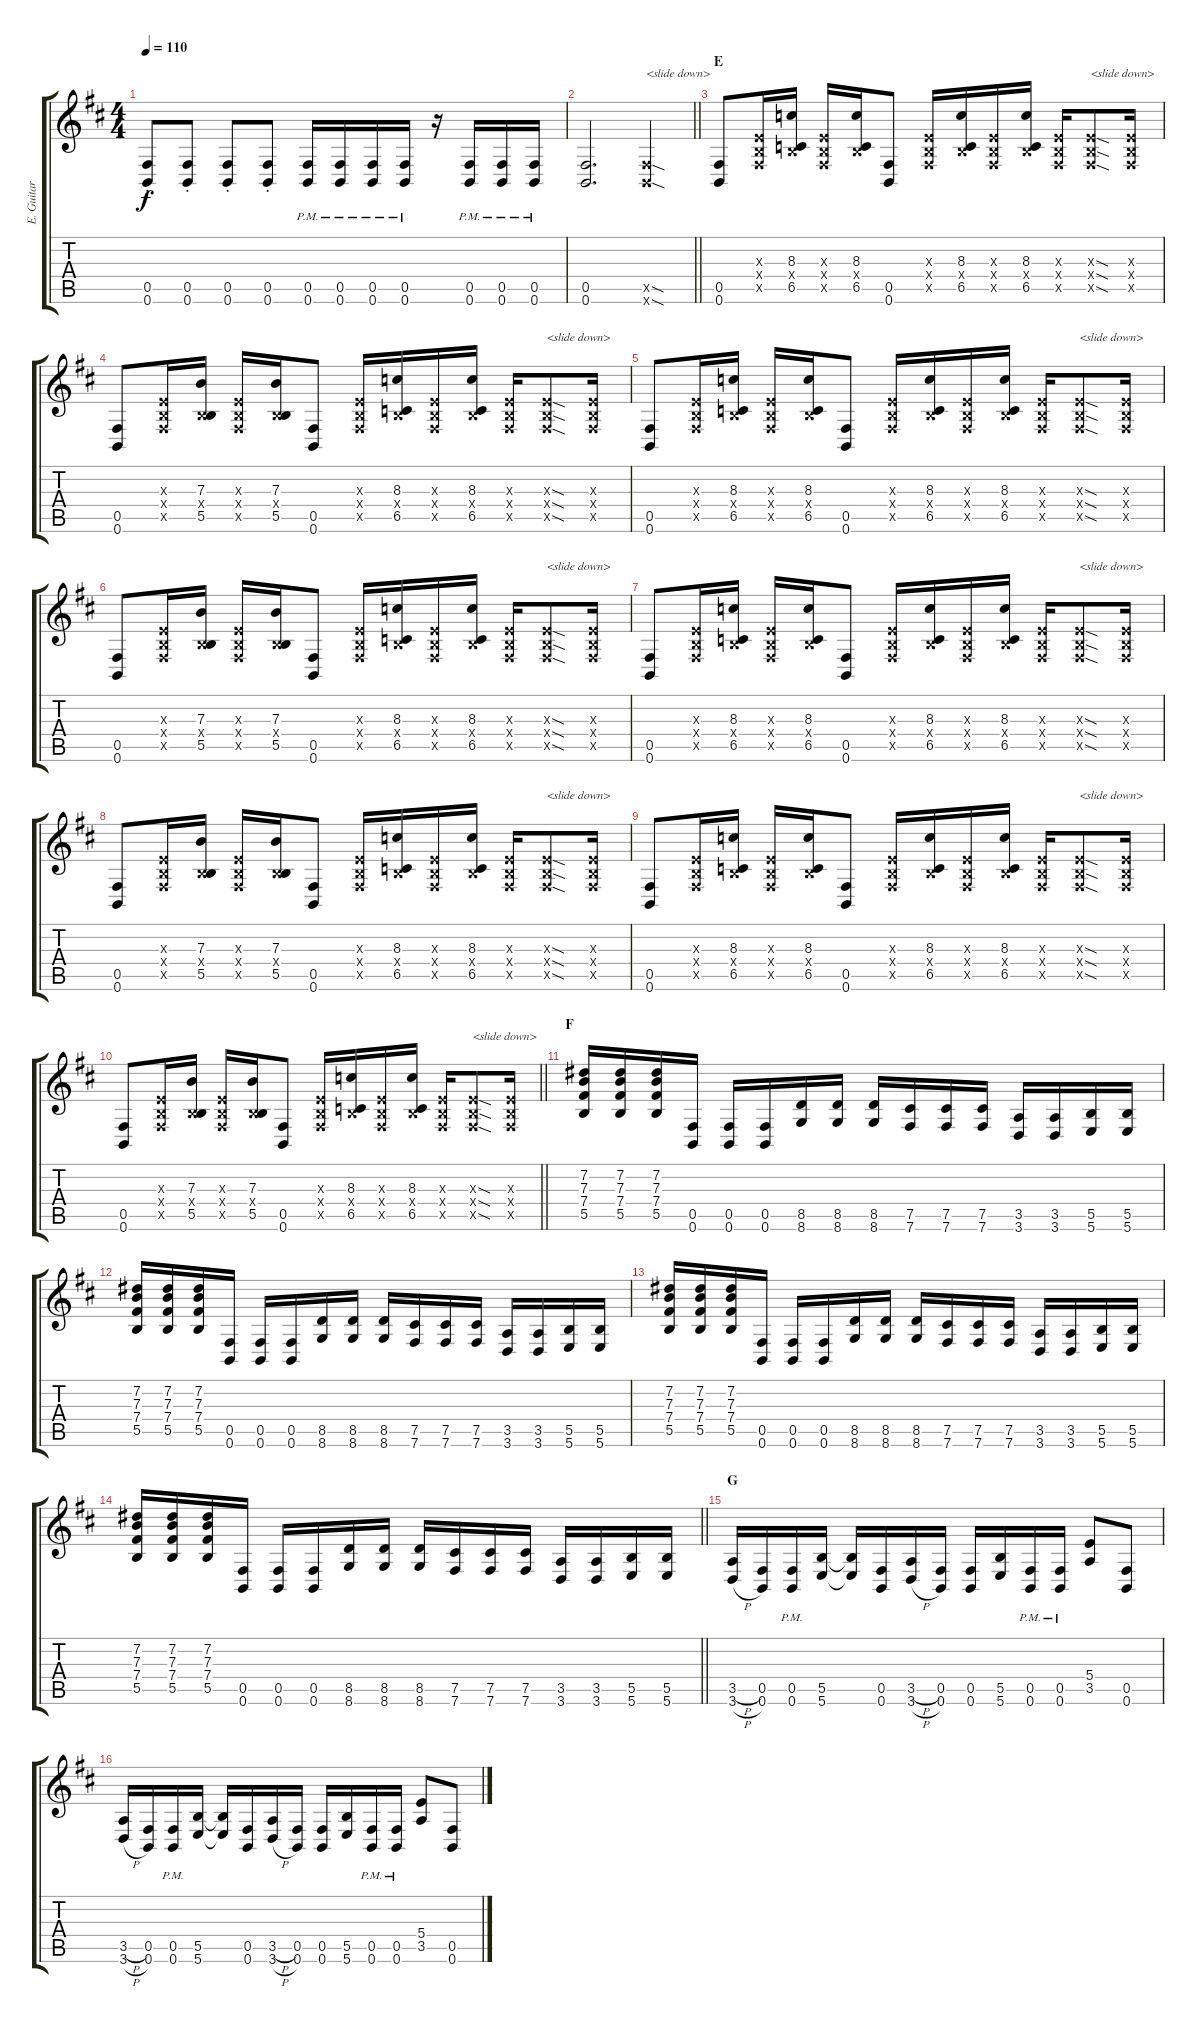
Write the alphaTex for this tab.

\track ("E. Guitar II" "E. Guitar ") {instrument overdrivenguitar}
\staff {score tabs}
\tuning (Db4 Ab3 E3 B2 Gb2 B1) {hide}
\ts (4 4)
\tempo 110
\clef g2
\ks d
(0.5{st} 0.6{st}).8{dy f} (0.5{st} 0.6{st}).8 (0.5{st} 0.6{st}).8 (0.5{st} 0.6{st}).8 (0.5{pm} 0.6{pm}).16 (0.5{pm} 0.6{pm}).16 (0.5{pm} 0.6{pm}).16 (0.5{pm} 0.6{pm}).16 r.16 (0.5{pm} 0.6{pm}).16 (0.5{pm} 0.6{pm}).16 (0.5{pm} 0.6{pm}).16 |
\barLineRight lightlight
(0.5 0.6).2{d} (0.5{sod x} 0.6{sod x}).4{txt "<slide down>"} |
\section ("" "E")
(0.5 0.6).8 (0.3{x} 0.4{x} 0.5{x}).16 (8.3 0.4{x} 6.5).16 (0.3{x} 0.4{x} 0.5{x}).16 (8.3 0.4{x} 6.5).16 (0.5 0.6).8 (0.3{x} 0.4{x} 0.5{x}).16 (8.3 0.4{x} 6.5).16 (0.3{x} 0.4{x} 0.5{x}).16 (8.3 0.4{x} 6.5).16 (0.3{x} 0.4{x} 0.5{x}).16 (0.3{sod x} 0.4{sod x} 0.5{sod x}).8{txt "<slide down>"} (0.3{x} 0.4{x} 0.5{x}).16 |
(0.5 0.6).8 (0.3{x} 0.4{x} 0.5{x}).16 (7.3 0.4{x} 5.5).16 (0.3{x} 0.4{x} 0.5{x}).16 (7.3 0.4{x} 5.5).16 (0.5 0.6).8 (0.3{x} 0.4{x} 0.5{x}).16 (8.3 0.4{x} 6.5).16 (0.3{x} 0.4{x} 0.5{x}).16 (8.3 0.4{x} 6.5).16 (0.3{x} 0.4{x} 0.5{x}).16 (0.3{sod x} 0.4{sod x} 0.5{sod x}).8{txt "<slide down>"} (0.3{x} 0.4{x} 0.5{x}).16 |
(0.5 0.6).8 (0.3{x} 0.4{x} 0.5{x}).16 (8.3 0.4{x} 6.5).16 (0.3{x} 0.4{x} 0.5{x}).16 (8.3 0.4{x} 6.5).16 (0.5 0.6).8 (0.3{x} 0.4{x} 0.5{x}).16 (8.3 0.4{x} 6.5).16 (0.3{x} 0.4{x} 0.5{x}).16 (8.3 0.4{x} 6.5).16 (0.3{x} 0.4{x} 0.5{x}).16 (0.3{sod x} 0.4{sod x} 0.5{sod x}).8{txt "<slide down>"} (0.3{x} 0.4{x} 0.5{x}).16 |
(0.5 0.6).8 (0.3{x} 0.4{x} 0.5{x}).16 (7.3 0.4{x} 5.5).16 (0.3{x} 0.4{x} 0.5{x}).16 (7.3 0.4{x} 5.5).16 (0.5 0.6).8 (0.3{x} 0.4{x} 0.5{x}).16 (8.3 0.4{x} 6.5).16 (0.3{x} 0.4{x} 0.5{x}).16 (8.3 0.4{x} 6.5).16 (0.3{x} 0.4{x} 0.5{x}).16 (0.3{sod x} 0.4{sod x} 0.5{sod x}).8{txt "<slide down>"} (0.3{x} 0.4{x} 0.5{x}).16 |
(0.5 0.6).8 (0.3{x} 0.4{x} 0.5{x}).16 (8.3 0.4{x} 6.5).16 (0.3{x} 0.4{x} 0.5{x}).16 (8.3 0.4{x} 6.5).16 (0.5 0.6).8 (0.3{x} 0.4{x} 0.5{x}).16 (8.3 0.4{x} 6.5).16 (0.3{x} 0.4{x} 0.5{x}).16 (8.3 0.4{x} 6.5).16 (0.3{x} 0.4{x} 0.5{x}).16 (0.3{sod x} 0.4{sod x} 0.5{sod x}).8{txt "<slide down>"} (0.3{x} 0.4{x} 0.5{x}).16 |
(0.5 0.6).8 (0.3{x} 0.4{x} 0.5{x}).16 (7.3 0.4{x} 5.5).16 (0.3{x} 0.4{x} 0.5{x}).16 (7.3 0.4{x} 5.5).16 (0.5 0.6).8 (0.3{x} 0.4{x} 0.5{x}).16 (8.3 0.4{x} 6.5).16 (0.3{x} 0.4{x} 0.5{x}).16 (8.3 0.4{x} 6.5).16 (0.3{x} 0.4{x} 0.5{x}).16 (0.3{sod x} 0.4{sod x} 0.5{sod x}).8{txt "<slide down>"} (0.3{x} 0.4{x} 0.5{x}).16 |
(0.5 0.6).8 (0.3{x} 0.4{x} 0.5{x}).16 (8.3 0.4{x} 6.5).16 (0.3{x} 0.4{x} 0.5{x}).16 (8.3 0.4{x} 6.5).16 (0.5 0.6).8 (0.3{x} 0.4{x} 0.5{x}).16 (8.3 0.4{x} 6.5).16 (0.3{x} 0.4{x} 0.5{x}).16 (8.3 0.4{x} 6.5).16 (0.3{x} 0.4{x} 0.5{x}).16 (0.3{sod x} 0.4{sod x} 0.5{sod x}).8{txt "<slide down>"} (0.3{x} 0.4{x} 0.5{x}).16 |
\barLineRight lightlight
(0.5 0.6).8 (0.3{x} 0.4{x} 0.5{x}).16 (7.3 0.4{x} 5.5).16 (0.3{x} 0.4{x} 0.5{x}).16 (7.3 0.4{x} 5.5).16 (0.5 0.6).8 (0.3{x} 0.4{x} 0.5{x}).16 (8.3 0.4{x} 6.5).16 (0.3{x} 0.4{x} 0.5{x}).16 (8.3 0.4{x} 6.5).16 (0.3{x} 0.4{x} 0.5{x}).16 (0.3{sod x} 0.4{sod x} 0.5{sod x}).8{txt "<slide down>"} (0.3{x} 0.4{x} 0.5{x}).16 |
\section ("" "F")
(7.2 7.3 7.4 5.5).16 (7.2 7.3 7.4 5.5).16 (7.2 7.3 7.4 5.5).16 (0.5 0.6).16 (0.5 0.6).16 (0.5 0.6).16 (8.5 8.6).16 (8.5 8.6).16 (8.5 8.6).16 (7.5 7.6).16 (7.5 7.6).16 (7.5 7.6).16 (3.5 3.6).16 (3.5 3.6).16 (5.5 5.6).16 (5.5 5.6).16 |
(7.2 7.3 7.4 5.5).16 (7.2 7.3 7.4 5.5).16 (7.2 7.3 7.4 5.5).16 (0.5 0.6).16 (0.5 0.6).16 (0.5 0.6).16 (8.5 8.6).16 (8.5 8.6).16 (8.5 8.6).16 (7.5 7.6).16 (7.5 7.6).16 (7.5 7.6).16 (3.5 3.6).16 (3.5 3.6).16 (5.5 5.6).16 (5.5 5.6).16 |
(7.2 7.3 7.4 5.5).16 (7.2 7.3 7.4 5.5).16 (7.2 7.3 7.4 5.5).16 (0.5 0.6).16 (0.5 0.6).16 (0.5 0.6).16 (8.5 8.6).16 (8.5 8.6).16 (8.5 8.6).16 (7.5 7.6).16 (7.5 7.6).16 (7.5 7.6).16 (3.5 3.6).16 (3.5 3.6).16 (5.5 5.6).16 (5.5 5.6).16 |
\barLineRight lightlight
(7.2 7.3 7.4 5.5).16 (7.2 7.3 7.4 5.5).16 (7.2 7.3 7.4 5.5).16 (0.5 0.6).16 (0.5 0.6).16 (0.5 0.6).16 (8.5 8.6).16 (8.5 8.6).16 (8.5 8.6).16 (7.5 7.6).16 (7.5 7.6).16 (7.5 7.6).16 (3.5 3.6).16 (3.5 3.6).16 (5.5 5.6).16 (5.5 5.6).16 |
\section ("" "G")
(3.5{h} 3.6{h}).16 (0.5 0.6).16 (0.5{pm} 0.6{pm}).16 (5.5 5.6).16 (5.5{t} 5.6{t}).16 (0.5 0.6).16 (3.5{h} 3.6{h}).16 (0.5 0.6).16 (0.5 0.6).16 (5.5 5.6).16 (0.5{pm} 0.6{pm}).16 (0.5{pm} 0.6{pm}).16 (5.4 3.5).8 (0.5 0.6).8 |
(3.5{h} 3.6{h}).16 (0.5 0.6).16 (0.5{pm} 0.6{pm}).16 (5.5 5.6).16 (5.5{t} 5.6{t}).16 (0.5 0.6).16 (3.5{h} 3.6{h}).16 (0.5 0.6).16 (0.5 0.6).16 (5.5 5.6).16 (0.5{pm} 0.6{pm}).16 (0.5{pm} 0.6{pm}).16 (5.4 3.5).8 (0.5 0.6).8
